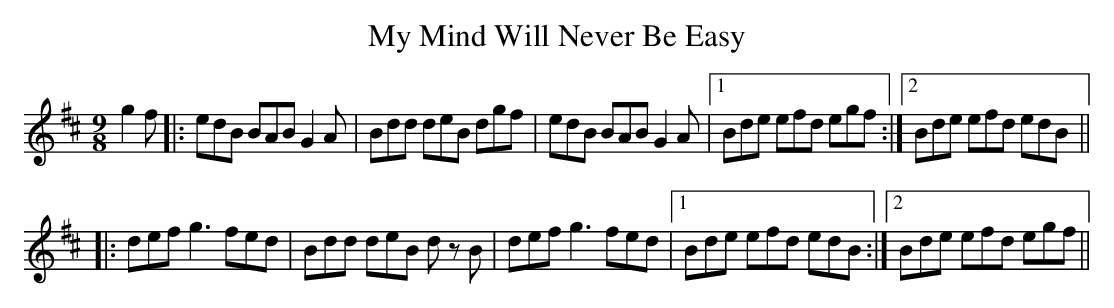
X:1
T: My Mind Will Never Be Easy
M: 9/8
L: 1/8
K: Edor
g2 f|:edB BAB G2A|Bdd deB dgf|edB BAB G2A|1 Bde efd egf:|2 Bde efd edB||
|:def g3 fed|Bdd deB d z B|def g3 fed|1 Bde efd edB:|2 Bde efd egf||
